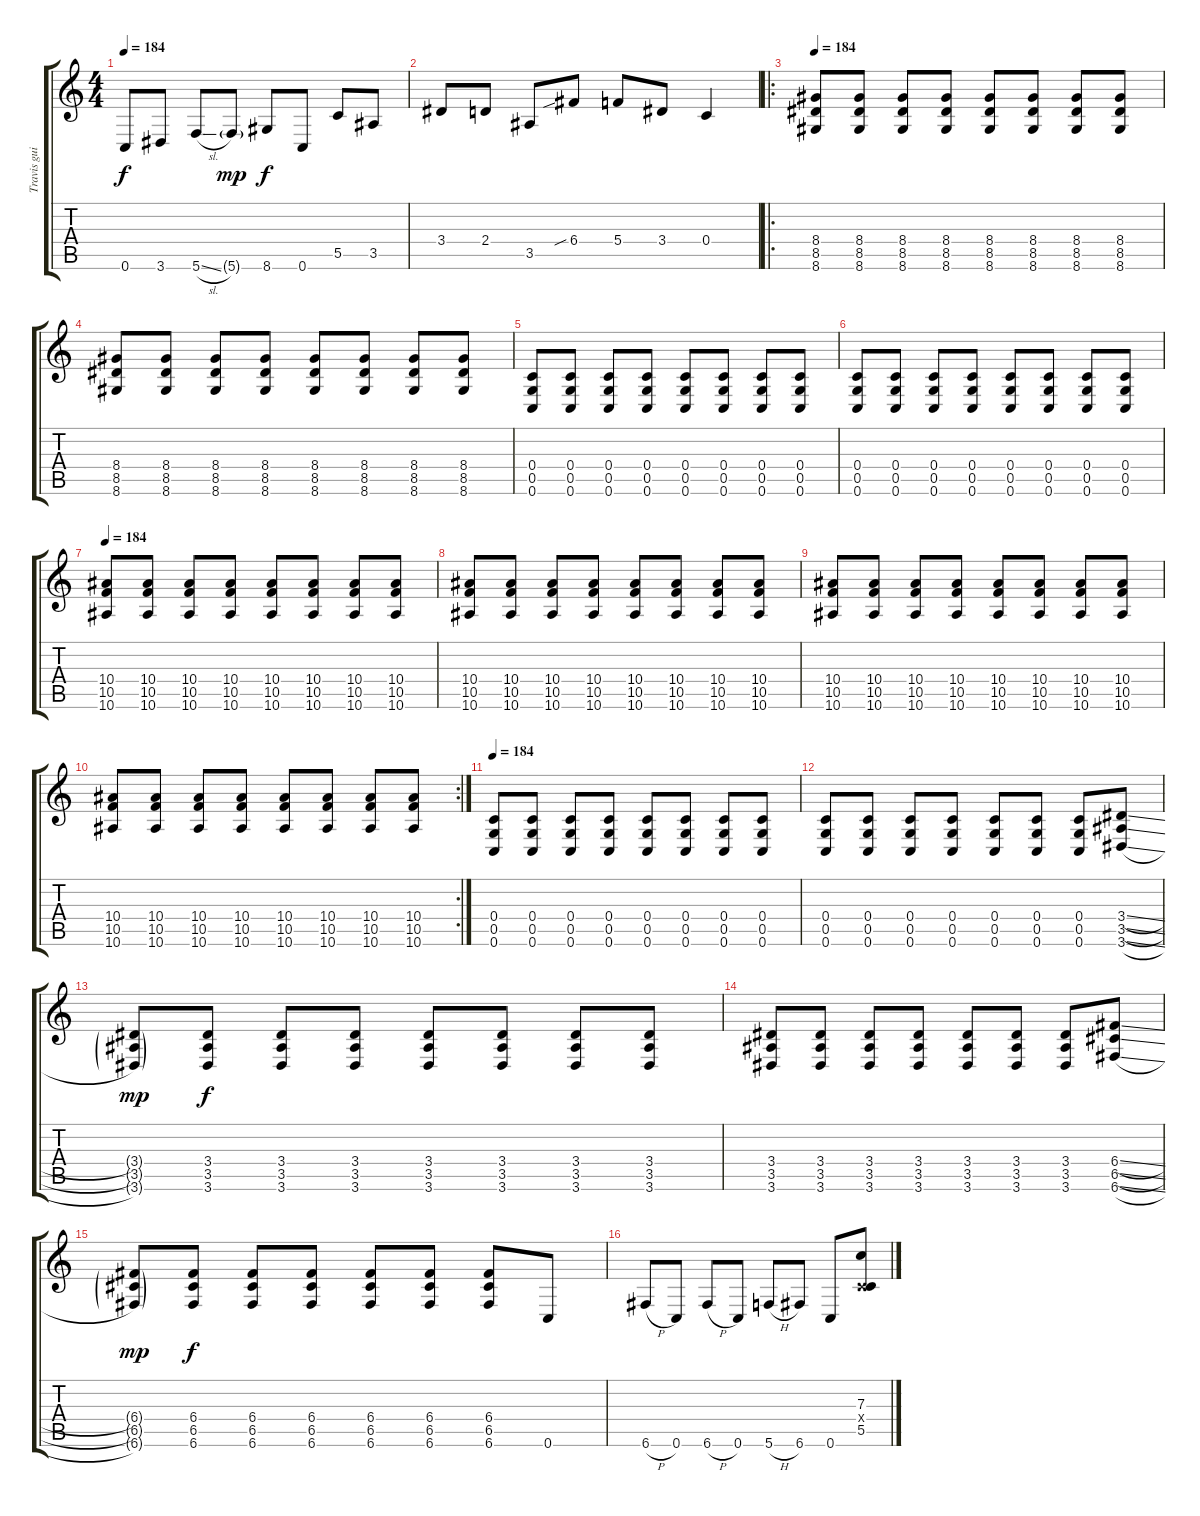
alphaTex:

\track ("Travis guitar" "Travis gui") {instrument distortionguitar}
\staff {score tabs}
\tuning (D4 A3 F3 C3 G2 C2) {hide}
\ts (4 4)
\tempo 184
\clef g2
\ks c
0.6.8{dy f} 3.6.8 5.6{sl}.8 5.6{g}.8{dy mp} 8.6.8{dy f} 0.6.8 5.5.8 3.5.8 |
3.4.8 2.4.8 3.5.8 6.4{sib}.8 5.4.8 3.4.8 0.4.4 |
\ro
\tempo 184
(8.4 8.5 8.6).8 (8.4 8.5 8.6).8 (8.4 8.5 8.6).8 (8.4 8.5 8.6).8 (8.4 8.5 8.6).8 (8.4 8.5 8.6).8 (8.4 8.5 8.6).8 (8.4 8.5 8.6).8 |
(8.4 8.5 8.6).8 (8.4 8.5 8.6).8 (8.4 8.5 8.6).8 (8.4 8.5 8.6).8 (8.4 8.5 8.6).8 (8.4 8.5 8.6).8 (8.4 8.5 8.6).8 (8.4 8.5 8.6).8 |
(0.4 0.5 0.6).8 (0.4 0.5 0.6).8 (0.4 0.5 0.6).8 (0.4 0.5 0.6).8 (0.4 0.5 0.6).8 (0.4 0.5 0.6).8 (0.4 0.5 0.6).8 (0.4 0.5 0.6).8 |
(0.4 0.5 0.6).8 (0.4 0.5 0.6).8 (0.4 0.5 0.6).8 (0.4 0.5 0.6).8 (0.4 0.5 0.6).8 (0.4 0.5 0.6).8 (0.4 0.5 0.6).8 (0.4 0.5 0.6).8 |
\tempo 184
(10.4 10.5 10.6).8 (10.4 10.5 10.6).8 (10.4 10.5 10.6).8 (10.4 10.5 10.6).8 (10.4 10.5 10.6).8 (10.4 10.5 10.6).8 (10.4 10.5 10.6).8 (10.4 10.5 10.6).8 |
(10.4 10.5 10.6).8 (10.4 10.5 10.6).8 (10.4 10.5 10.6).8 (10.4 10.5 10.6).8 (10.4 10.5 10.6).8 (10.4 10.5 10.6).8 (10.4 10.5 10.6).8 (10.4 10.5 10.6).8 |
(10.4 10.5 10.6).8 (10.4 10.5 10.6).8 (10.4 10.5 10.6).8 (10.4 10.5 10.6).8 (10.4 10.5 10.6).8 (10.4 10.5 10.6).8 (10.4 10.5 10.6).8 (10.4 10.5 10.6).8 |
\rc 2
(10.4 10.5 10.6).8 (10.4 10.5 10.6).8 (10.4 10.5 10.6).8 (10.4 10.5 10.6).8 (10.4 10.5 10.6).8 (10.4 10.5 10.6).8 (10.4 10.5 10.6).8 (10.4 10.5 10.6).8 |
\tempo 184
(0.4 0.5 0.6).8 (0.4 0.5 0.6).8 (0.4 0.5 0.6).8 (0.4 0.5 0.6).8 (0.4 0.5 0.6).8 (0.4 0.5 0.6).8 (0.4 0.5 0.6).8 (0.4 0.5 0.6).8 |
(0.4 0.5 0.6).8 (0.4 0.5 0.6).8 (0.4 0.5 0.6).8 (0.4 0.5 0.6).8 (0.4 0.5 0.6).8 (0.4 0.5 0.6).8 (0.4 0.5 0.6).8 (3.4{sl} 3.5{sl} 3.6{sl}).8 |
(3.4{g} 3.5{g} 3.6{g}).8{dy mp} (3.4 3.5 3.6).8{dy f} (3.4 3.5 3.6).8 (3.4 3.5 3.6).8 (3.4 3.5 3.6).8 (3.4 3.5 3.6).8 (3.4 3.5 3.6).8 (3.4 3.5 3.6).8 |
(3.4 3.5 3.6).8 (3.4 3.5 3.6).8 (3.4 3.5 3.6).8 (3.4 3.5 3.6).8 (3.4 3.5 3.6).8 (3.4 3.5 3.6).8 (3.4 3.5 3.6).8 (6.4{sl} 6.5{sl} 6.6{sl}).8 |
(6.4{g} 6.5{g} 6.6{g}).8{dy mp} (6.4 6.5 6.6).8{dy f} (6.4 6.5 6.6).8 (6.4 6.5 6.6).8 (6.4 6.5 6.6).8 (6.4 6.5 6.6).8 (6.4 6.5 6.6).8 0.6.8 |
6.6{h}.8 0.6.8 6.6{h}.8 0.6.8 5.6{h}.8 6.6.8 0.6.8 (7.3{sl} 0.4{x} 5.5{sl}).8
